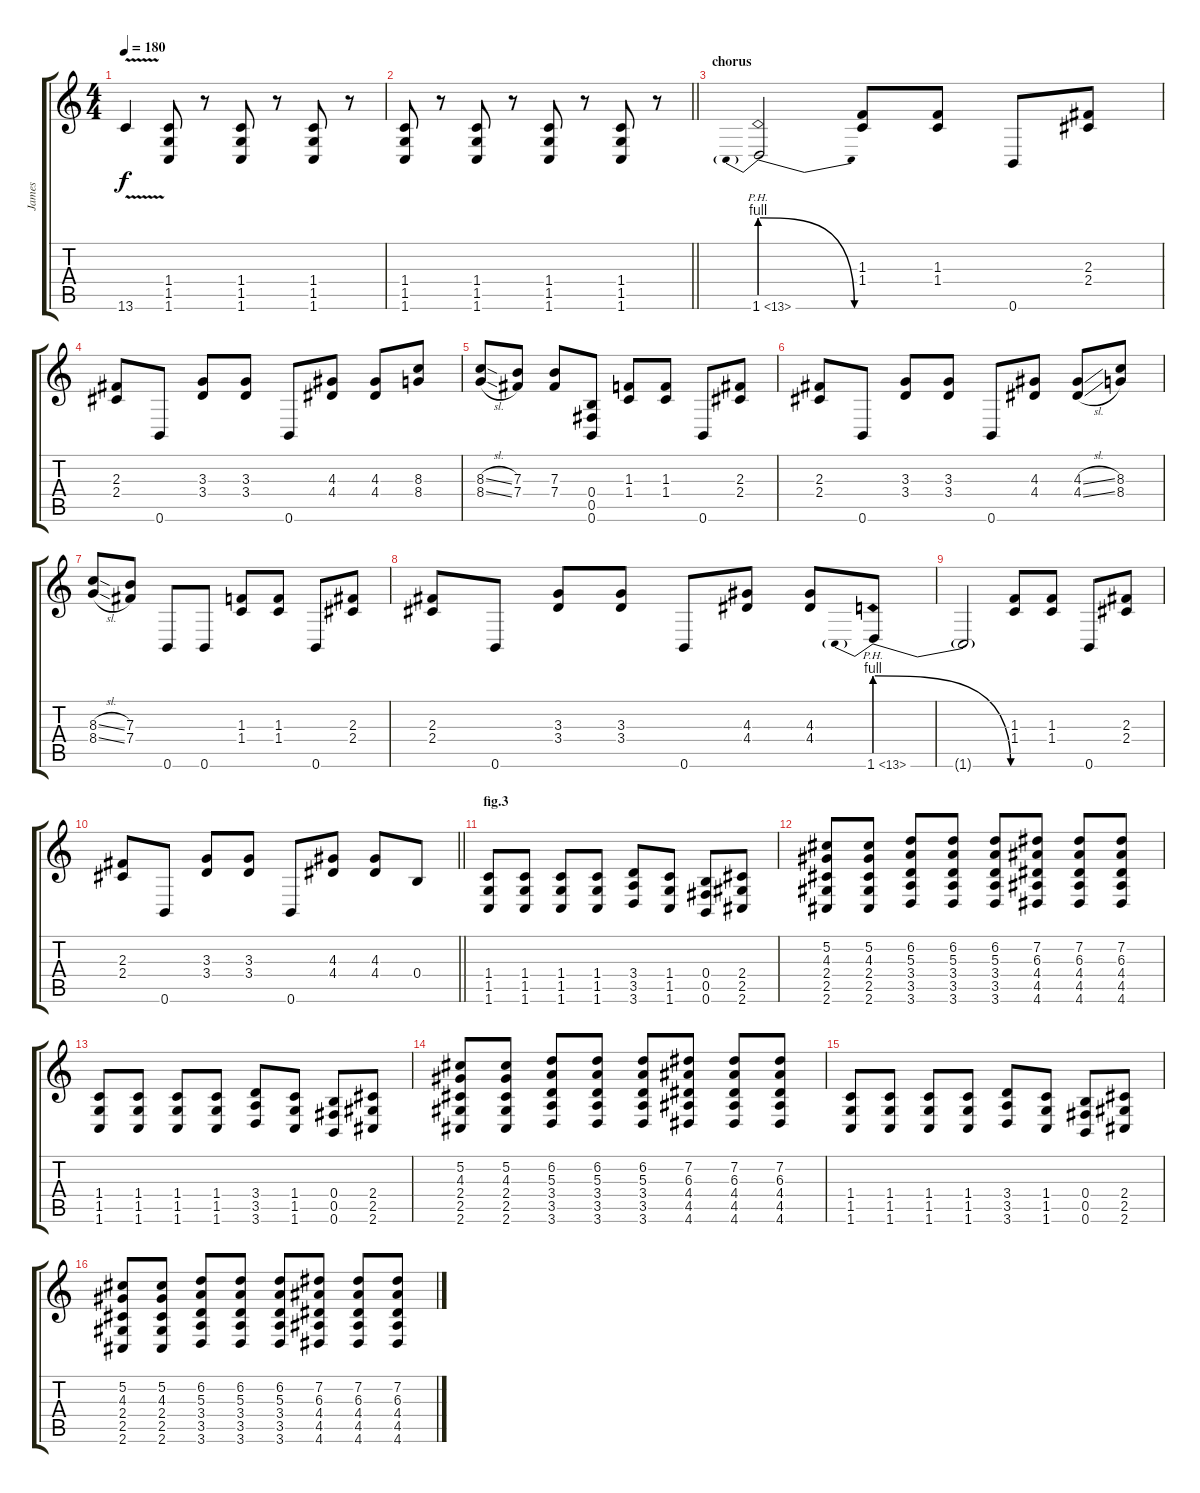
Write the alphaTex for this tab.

\track ("James" "James") {instrument distortionguitar}
\staff {score tabs}
\tuning (Db4 Ab3 E3 B2 Gb2 B1) {hide}
\ts (4 4)
\tempo 180
\clef g2
\ks c
13.6{v}.4{dy f} (1.4 1.5 1.6).8 r.8 (1.4 1.5 1.6).8 r.8 (1.4 1.5 1.6).8 r.8 |
\barLineRight lightlight
(1.4 1.5 1.6).8 r.8 (1.4 1.5 1.6).8 r.8 (1.4 1.5 1.6).8 r.8 (1.4 1.5 1.6).8 r.8 |
\section ("" "chorus")
1.6{be (prebendrelease 0 4 60 0) ph 12}.2{instrument guitarharmonics} (1.3 1.4).8{instrument distortionguitar} (1.3 1.4).8 0.6.8 (2.3 2.4).8 |
(2.3 2.4).8 0.6.8 (3.3 3.4).8 (3.3 3.4).8 0.6.8 (4.3 4.4).8 (4.3 4.4).8 (8.3 8.4).8 |
(8.3{sl} 8.4{sl}).8 (7.3 7.4).8 (7.3 7.4).8 (0.4 0.5 0.6).8 (1.3 1.4).8 (1.3 1.4).8 0.6.8 (2.3 2.4).8 |
(2.3 2.4).8 0.6.8 (3.3 3.4).8 (3.3 3.4).8 0.6.8 (4.3 4.4).8 (4.3{sl} 4.4{sl}).8 (8.3 8.4).8 |
(8.3{sl} 8.4{sl}).8 (7.3 7.4).8 0.6.8 0.6.8 (1.3 1.4).8 (1.3 1.4).8 0.6.8 (2.3 2.4).8 |
(2.3 2.4).8 0.6.8 (3.3 3.4).8 (3.3 3.4).8 0.6.8 (4.3 4.4).8 (4.3 4.4).8 1.6{be (prebendrelease 0 4 60 0) ph 12}.8{instrument guitarharmonics} |
1.6{t}.2 (1.3 1.4).8{instrument distortionguitar} (1.3 1.4).8 0.6.8 (2.3 2.4).8 |
\barLineRight lightlight
(2.3 2.4).8 0.6.8 (3.3 3.4).8 (3.3 3.4).8 0.6.8 (4.3 4.4).8 (4.3 4.4).8 0.4.8 |
\section ("" "fig.3")
(1.4 1.5 1.6).8{instrument distortionguitar} (1.4 1.5 1.6).8 (1.4 1.5 1.6).8 (1.4 1.5 1.6).8 (3.4 3.5 3.6).8 (1.4 1.5 1.6).8 (0.4 0.5 0.6).8 (2.4 2.5 2.6).8 |
(5.2 4.3 2.4 2.5 2.6).8 (5.2 4.3 2.4 2.5 2.6).8 (6.2 5.3 3.4 3.5 3.6).8 (6.2 5.3 3.4 3.5 3.6).8 (6.2 5.3 3.4 3.5 3.6).8 (7.2 6.3 4.4 4.5 4.6).8 (7.2 6.3 4.4 4.5 4.6).8 (7.2 6.3 4.4 4.5 4.6).8 |
(1.4 1.5 1.6).8{instrument distortionguitar} (1.4 1.5 1.6).8 (1.4 1.5 1.6).8 (1.4 1.5 1.6).8 (3.4 3.5 3.6).8 (1.4 1.5 1.6).8 (0.4 0.5 0.6).8 (2.4 2.5 2.6).8 |
(5.2 4.3 2.4 2.5 2.6).8 (5.2 4.3 2.4 2.5 2.6).8 (6.2 5.3 3.4 3.5 3.6).8 (6.2 5.3 3.4 3.5 3.6).8 (6.2 5.3 3.4 3.5 3.6).8 (7.2 6.3 4.4 4.5 4.6).8 (7.2 6.3 4.4 4.5 4.6).8 (7.2 6.3 4.4 4.5 4.6).8 |
(1.4 1.5 1.6).8{instrument distortionguitar} (1.4 1.5 1.6).8 (1.4 1.5 1.6).8 (1.4 1.5 1.6).8 (3.4 3.5 3.6).8 (1.4 1.5 1.6).8 (0.4 0.5 0.6).8 (2.4 2.5 2.6).8 |
(5.2 4.3 2.4 2.5 2.6).8 (5.2 4.3 2.4 2.5 2.6).8 (6.2 5.3 3.4 3.5 3.6).8 (6.2 5.3 3.4 3.5 3.6).8 (6.2 5.3 3.4 3.5 3.6).8 (7.2 6.3 4.4 4.5 4.6).8 (7.2 6.3 4.4 4.5 4.6).8 (7.2 6.3 4.4 4.5 4.6).8
